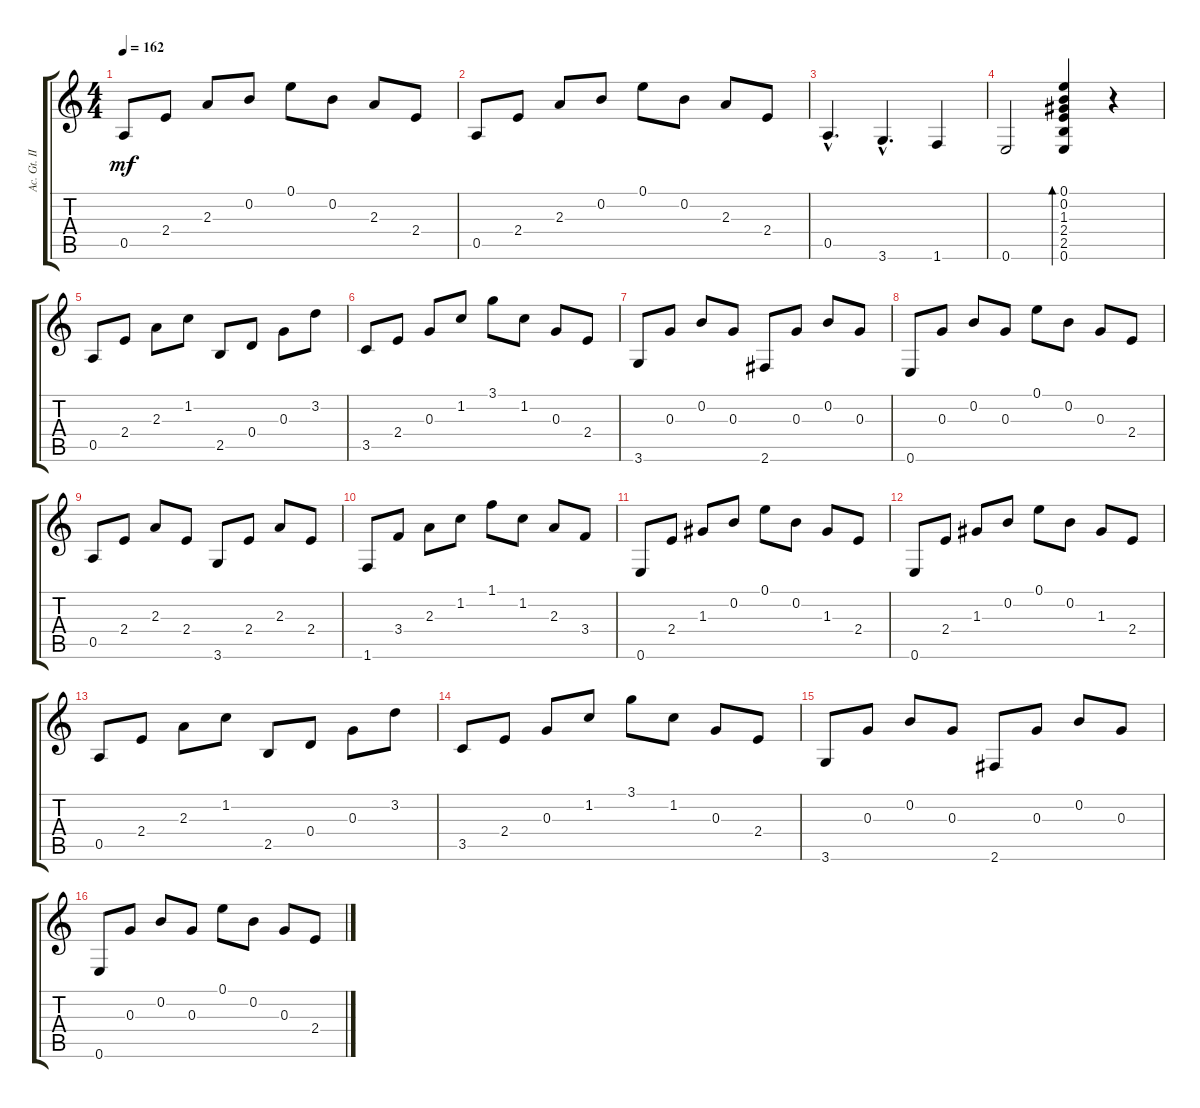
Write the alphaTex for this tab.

\track ("Ac. Gt. II" "Ac. Gt. II") {instrument acousticguitarsteel}
\staff {score tabs}
\tuning (E4 B3 G3 D3 A2 E2) {hide}
\ts (4 4)
\tempo 162
\clef g2
\ks c
0.5.8{dy mf} 2.4.8 2.3.8 0.2.8 0.1.8 0.2.8 2.3.8 2.4.8 |
0.5.8 2.4.8 2.3.8 0.2.8 0.1.8 0.2.8 2.3.8 2.4.8 |
0.5{hac}.4{d} 3.6{hac}.4{d} 1.6.4 |
0.6.2 (0.1 0.2 1.3 2.4 2.5 0.6).4{bd 480} r.4 |
0.5.8 2.4.8 2.3.8 1.2.8 2.5.8 0.4.8 0.3.8 3.2.8 |
3.5.8 2.4.8 0.3.8 1.2.8 3.1.8 1.2.8 0.3.8 2.4.8 |
3.6.8 0.3.8 0.2.8 0.3.8 2.6.8 0.3.8 0.2.8 0.3.8 |
0.6.8 0.3.8 0.2.8 0.3.8 0.1.8 0.2.8 0.3.8 2.4.8 |
0.5.8 2.4.8 2.3.8 2.4.8 3.6.8 2.4.8 2.3.8 2.4.8 |
1.6.8 3.4.8 2.3.8 1.2.8 1.1.8 1.2.8 2.3.8 3.4.8 |
0.6.8 2.4.8 1.3.8 0.2.8 0.1.8 0.2.8 1.3.8 2.4.8 |
0.6.8 2.4.8 1.3.8 0.2.8 0.1.8 0.2.8 1.3.8 2.4.8 |
0.5.8 2.4.8 2.3.8 1.2.8 2.5.8 0.4.8 0.3.8 3.2.8 |
3.5.8 2.4.8 0.3.8 1.2.8 3.1.8 1.2.8 0.3.8 2.4.8 |
3.6.8 0.3.8 0.2.8 0.3.8 2.6.8 0.3.8 0.2.8 0.3.8 |
0.6.8 0.3.8 0.2.8 0.3.8 0.1.8 0.2.8 0.3.8 2.4.8
